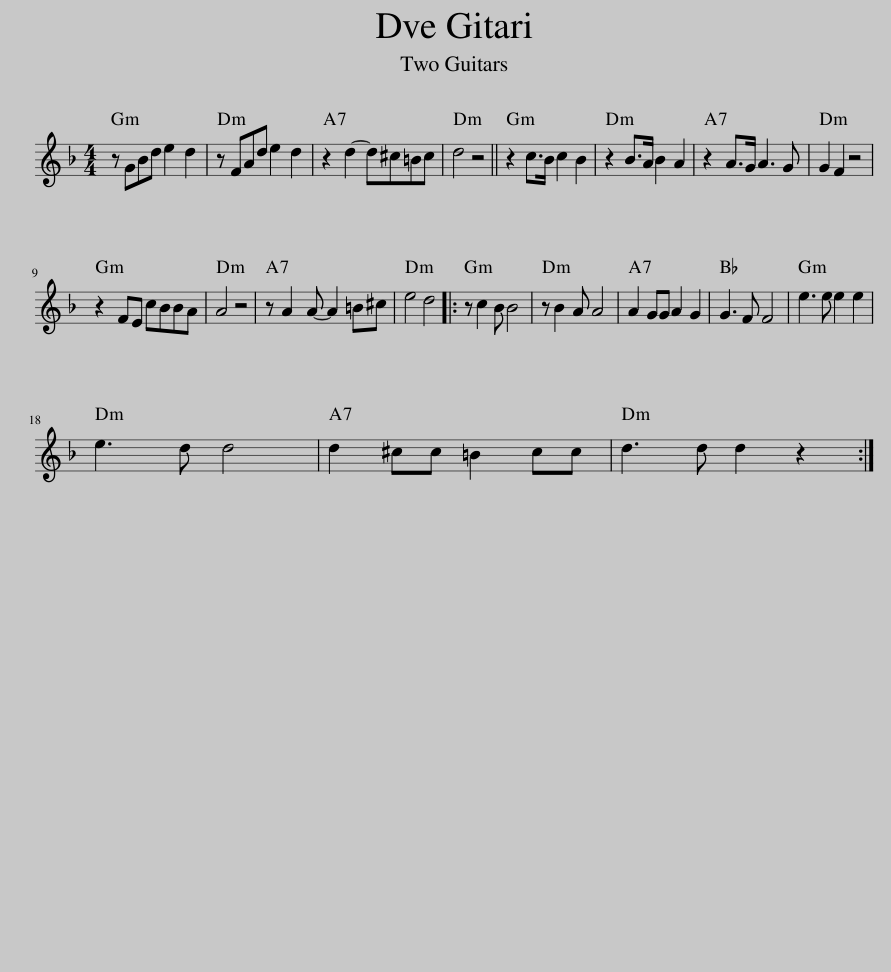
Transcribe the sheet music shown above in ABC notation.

X:1
L:1/8
M:4/4
I:linebreak $
K:Dmin
V:1 treble
V:1
 z GBd e2 d2 | z FAd e2 d2 | z2 d2- d^c=Bc | d4 z4 || z2 c>B c2 B2 | %5
 z2 B>A B2 A2 | z2 A>G A3 G | G2 F2 z4 |$ z2 FE cBBA | A4 z4 | %10
 z A2 A- A2 =B^c | e4 d4 |: z c2 B B4 | z B2 A A4 | A2 GG A2 G2 | %15
 G3 F F4 | e3 e e2 e2 |$ e3 d d4 | d2 ^cc =B2 cc | d3 d d2 z2 :| %20
